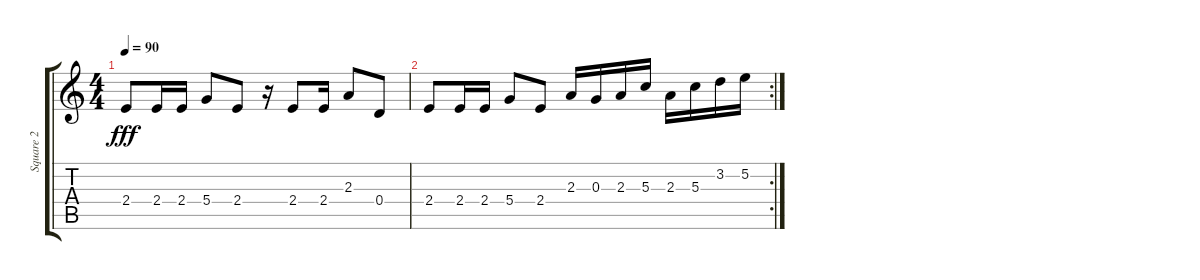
\track ("Square 2" "Square 2") {instrument electricguitarjazz}
\staff {score tabs}
\tuning (E4 B3 G3 D3 A2 E2) {hide}
\ts (4 4)
\tempo 90
\clef g2
\ks c
2.4.8{dy fff} 2.4.16 2.4.16 5.4.8 2.4.8 r.16 2.4.8 2.4.16 2.3.8 0.4.8 |
\rc 2
2.4.8 2.4.16 2.4.16 5.4.8 2.4.8 2.3.16 0.3.16 2.3.16 5.3.16 2.3.16 5.3.16 3.2.16 5.2.16
